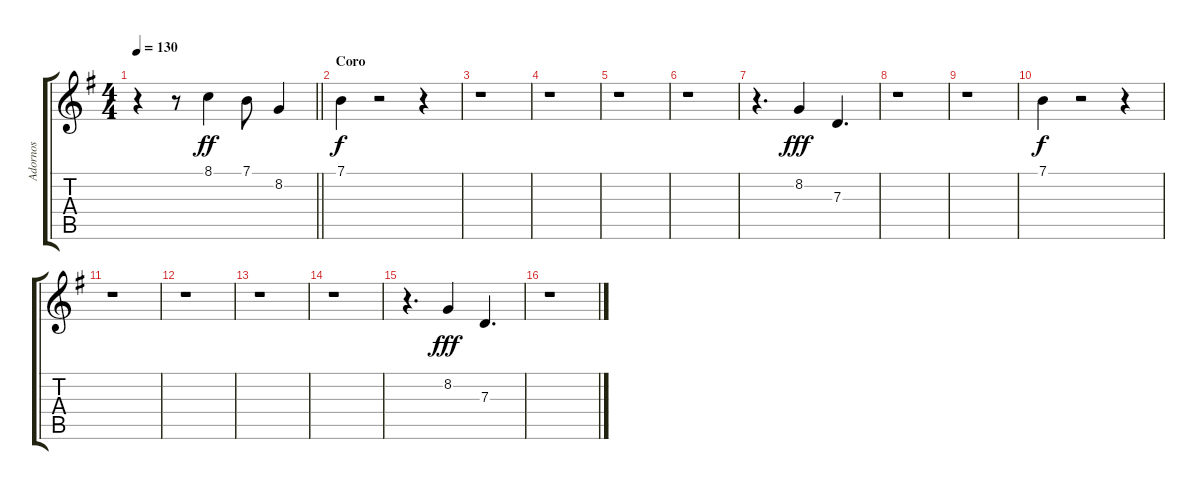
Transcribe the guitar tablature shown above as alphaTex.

\track ("Adornos" "Adornos") {instrument acousticgrandpiano}
\staff {score tabs}
\tuning (E4 B3 G3 D3 A2 E2) {hide}
\ts (4 4)
\tempo 130
\clef g2
\barLineRight lightlight
\ks g
r.4{dy ff} r.8 8.1.4 7.1.8 8.2.4 |
\section ("" "Coro")
7.1.4{dy f} r.2 r.4 |
r.1 |
r.1 |
r.1 |
r.1 |
r.4{d} 8.2.4{dy fff} 7.3.4{d} |
r.1 |
r.1 |
7.1.4{dy f} r.2 r.4 |
r.1 |
r.1 |
r.1 |
r.1 |
r.4{d} 8.2.4{dy fff} 7.3.4{d} |
r.1
